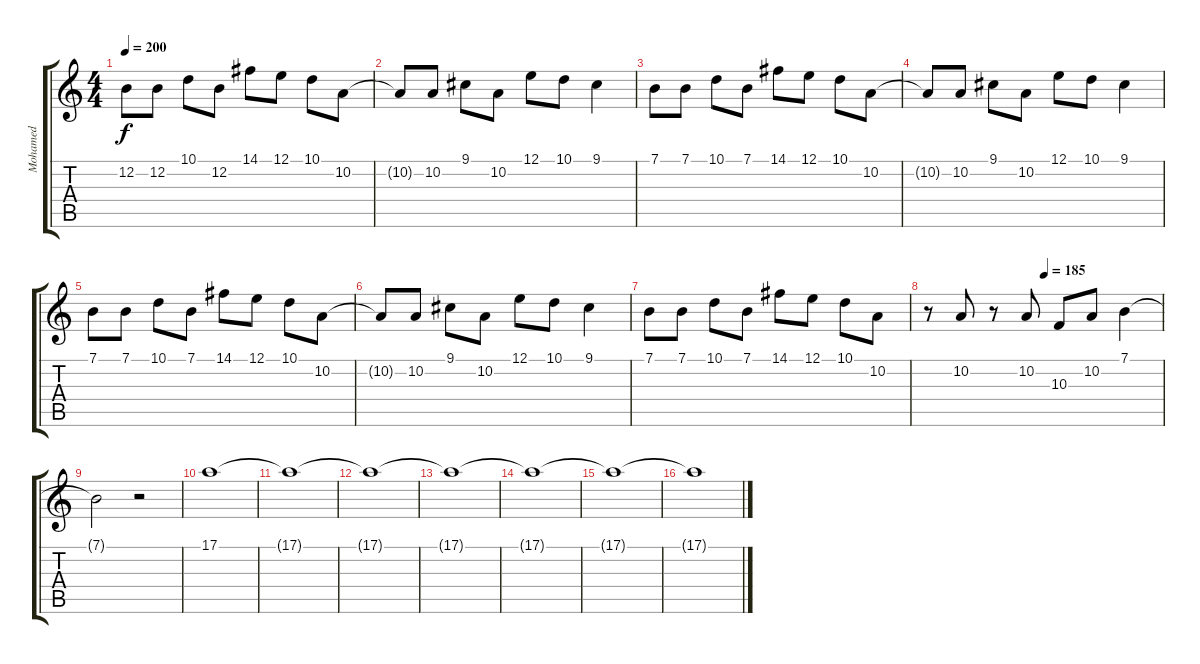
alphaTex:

\track ("Mohamed" "Mohamed") {instrument violin}
\staff {score tabs}
\tuning (E4 B3 G3 D3 A2 E2) {hide}
\ts (4 4)
\tempo 200
\clef g2
\ks c
12.2.8{dy f} 12.2.8 10.1.8 12.2.8 14.1.8 12.1.8 10.1.8 10.2.8 |
10.2{t}.8 10.2.8 9.1.8 10.2.8 12.1.8 10.1.8 9.1.4 |
7.1.8 7.1.8 10.1.8 7.1.8 14.1.8 12.1.8 10.1.8 10.2.8 |
10.2{t}.8 10.2.8 9.1.8 10.2.8 12.1.8 10.1.8 9.1.4 |
7.1.8 7.1.8 10.1.8 7.1.8 14.1.8 12.1.8 10.1.8 10.2.8 |
10.2{t}.8 10.2.8 9.1.8 10.2.8 12.1.8 10.1.8 9.1.4 |
7.1.8 7.1.8 10.1.8 7.1.8 14.1.8 12.1.8 10.1.8 10.2.8 |
\tempo (185 0.5)
r.8 10.2.8 r.8 10.2.8 10.3.8 10.2.8 7.1.4 |
7.1{t}.2 r.2 |
17.1.1 |
17.1{t}.1 |
17.1{t}.1 |
17.1{t}.1{volume 0} |
17.1{t}.1 |
17.1{t}.1 |
17.1{t}.1
